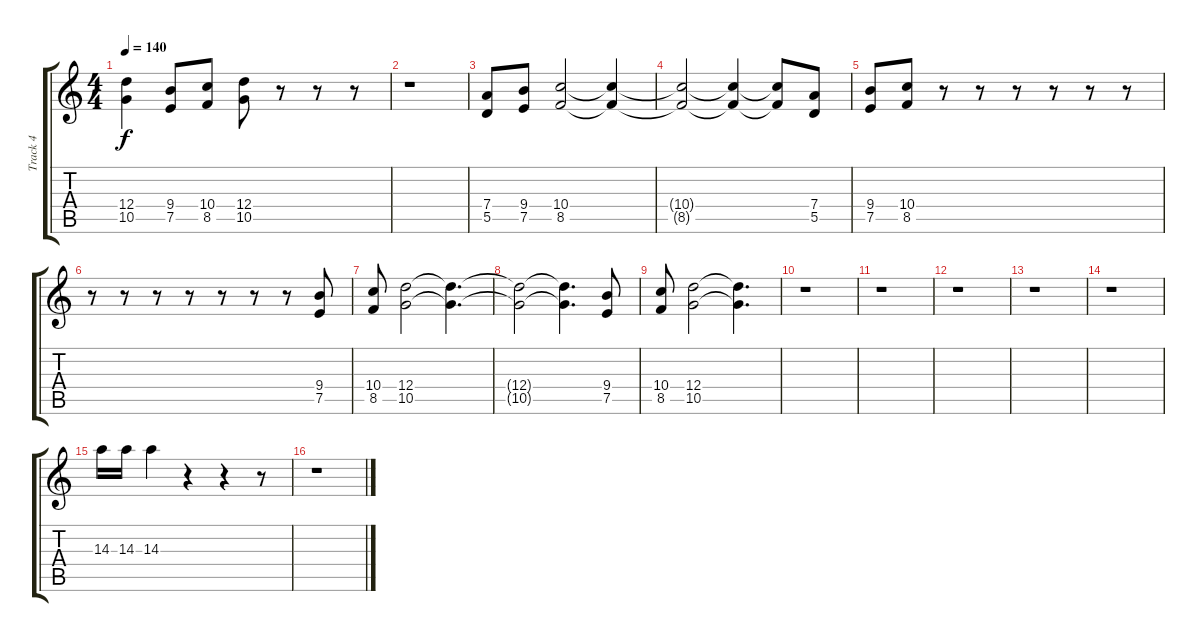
\track ("Track 4" "Track 4") {instrument distortionguitar}
\staff {score tabs}
\tuning (E4 B3 G3 D3 A2 E2) {hide}
\ts (4 4)
\tempo 140
\clef g2
\ks c
(12.4{t} 10.5{t}).4{dy f} (9.4 7.5).8 (10.4 8.5).8 (12.4 10.5).8 r.8 r.8 r.8 |
r.1 |
(7.4 5.5).8 (9.4 7.5).8 (10.4 8.5).2 (10.4{t} 8.5{t}).4 |
(10.4{t} 8.5{t}).2 (10.4{t} 8.5{t}).4 (10.4{t} 8.5{t}).8 (7.4 5.5).8 |
(9.4 7.5).8 (10.4 8.5).8 r.8 r.8 r.8 r.8 r.8 r.8 |
r.8 r.8 r.8 r.8 r.8 r.8 r.8 (9.4 7.5).8 |
(10.4 8.5).8 (12.4 10.5).2 (12.4{t} 10.5{t}).4{d} |
(12.4{t} 10.5{t}).2 (12.4{t} 10.5{t}).4{d} (9.4 7.5).8 |
(10.4 8.5).8 (12.4 10.5).2 (12.4{t} 10.5{t}).4{d} |
r.1 |
r.1 |
r.1 |
r.1 |
r.1 |
14.3.16 14.3.16 14.3.4 r.4 r.4 r.8 |
r.1
